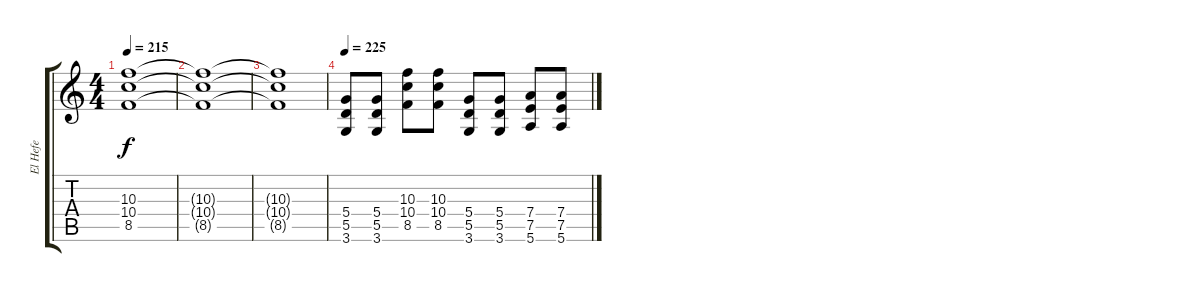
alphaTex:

\track ("El Hefe" "El Hefe") {instrument overdrivenguitar}
\staff {score tabs}
\tuning (E4 B3 G3 D3 A2 E2) {hide}
\ts (4 4)
\tempo 215
\clef g2
\ks c
(10.3{t} 10.4{t} 8.5{t}).1{dy f} |
(10.3{t} 10.4{t} 8.5{t}).1 |
(10.3{t} 10.4{t} 8.5{t}).1 |
\tempo 225
(5.4 5.5 3.6).8 (5.4 5.5 3.6).8 (10.3 10.4 8.5).8 (10.3 10.4 8.5).8 (5.4 5.5 3.6).8 (5.4 5.5 3.6).8 (7.4 7.5 5.6).8 (7.4 7.5 5.6).8
